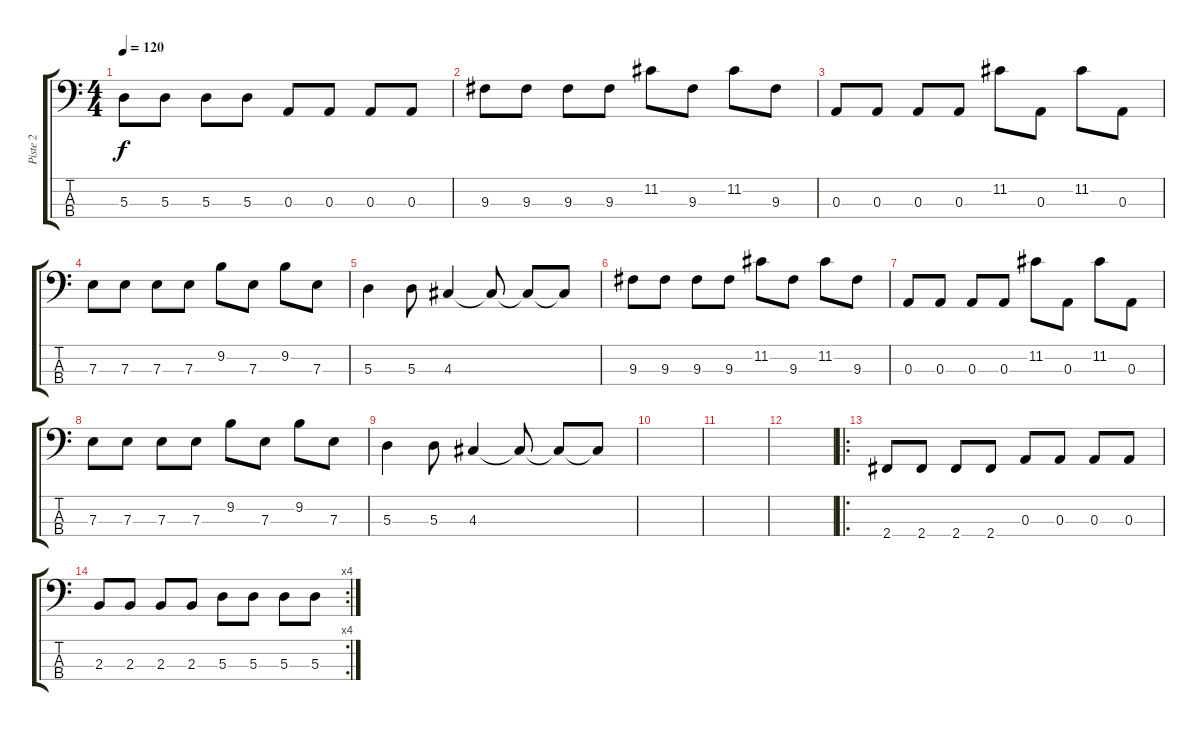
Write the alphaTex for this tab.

\track ("Piste 2" "Piste 2") {instrument electricbassfinger}
\staff {score tabs}
\tuning (G2 D2 A1 E1) {hide}
\ts (4 4)
\tempo 120
\clef f4
\ks c
5.3.8{dy f} 5.3.8 5.3.8 5.3.8 0.3.8 0.3.8 0.3.8 0.3.8 |
9.3.8 9.3.8 9.3.8 9.3.8 11.2.8 9.3.8 11.2.8 9.3.8 |
0.3.8 0.3.8 0.3.8 0.3.8 11.2.8 0.3.8 11.2.8 0.3.8 |
7.3.8 7.3.8 7.3.8 7.3.8 9.2.8 7.3.8 9.2.8 7.3.8 |
5.3.4 5.3.8 4.3.4 4.3{t}.8 4.3{t}.8 4.3{t}.8 |
9.3.8 9.3.8 9.3.8 9.3.8 11.2.8 9.3.8 11.2.8 9.3.8 |
0.3.8 0.3.8 0.3.8 0.3.8 11.2.8 0.3.8 11.2.8 0.3.8 |
7.3.8 7.3.8 7.3.8 7.3.8 9.2.8 7.3.8 9.2.8 7.3.8 |
5.3.4 5.3.8 4.3.4 4.3{t}.8 4.3{t}.8 4.3{t}.8 |
|
|
|
\ro
2.4.8 2.4.8 2.4.8 2.4.8 0.3.8 0.3.8 0.3.8 0.3.8 |
\rc 4
2.3.8 2.3.8 2.3.8 2.3.8 5.3.8 5.3.8 5.3.8 5.3.8
